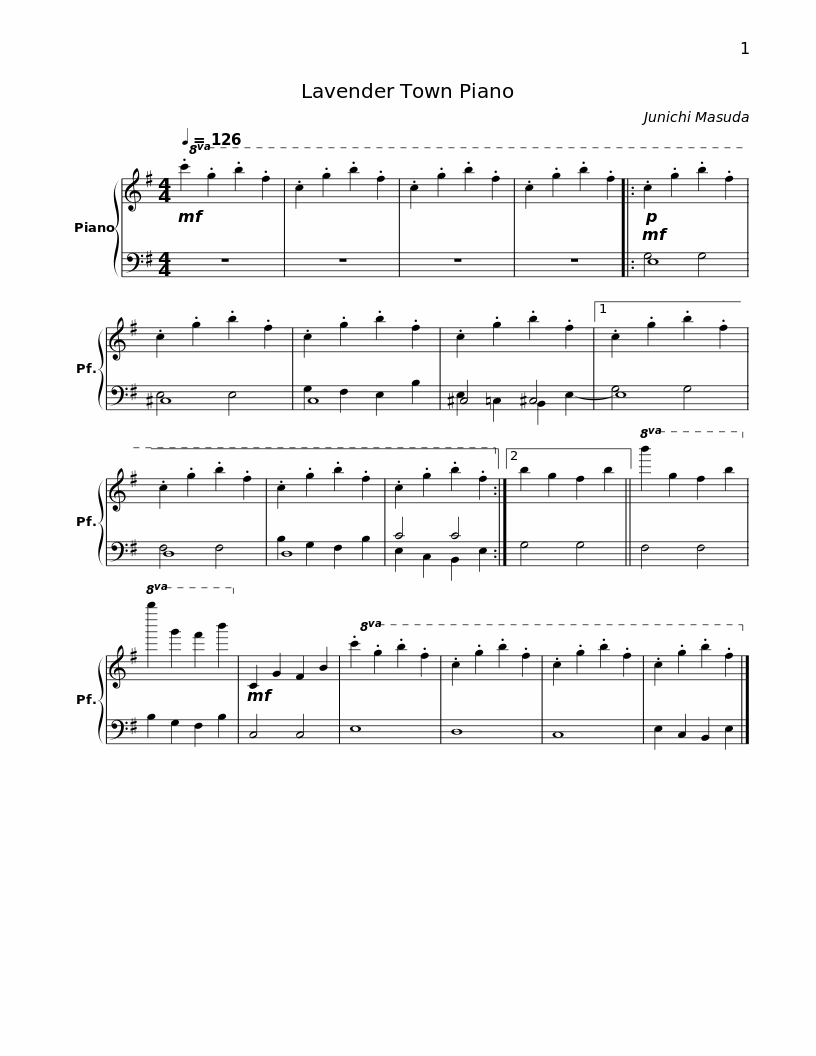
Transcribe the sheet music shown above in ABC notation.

X:1
%%score { 1 | ( 2 3 ) }
L:1/8
Q:1/4=126
M:4/4
I:linebreak $
K:G
V:1 treble
V:2 bass
V:3 bass
V:1
!mf!!8va(! .c'2 .g'2 .b'2 .f'2 | .c'2 .g'2 .b'2 .f'2 | .c'2 .g'2 .b'2 .f'2 | .c'2 .g'2 .b'2 .f'2 |:!p! .c'2 .g'2 .b'2 .f'2 | %5
 .c'2 .g'2 .b'2 .f'2 | .c'2 .g'2 .b'2 .f'2 | .c'2 .g'2 .b'2 .f'2 |1$ .c'2 .g'2 .b'2 .f'2 | .c'2 .g'2 .b'2 .f'2 | %10
 .c'2 .g'2 .b'2 .f'2 | .c'2 .g'2 .b'2 .f'2!8va)! :|2 b2 g2 f2 b2 ||!8va(! b'2 g'2 f'2 b'2!8va)! |!8va(! b''2 g''2 f''2 b''2!8va)! | %15
!mf! C2 G2 F2 B2 |$!8va(! .c'2 .g'2 .b'2 .f'2 | .c'2 .g'2 .b'2 .f'2 | .c'2 .g'2 .b'2 .f'2 | .c'2 .g'2 .b'2 .f'2!8va)! |] %20
V:2
 z8 | z8 | z8 | z8 |:!mf! E,8 | %5
 ^C,8 | C,8 | ^C,4 ^C,4 |1$ E,8 | D,8 | %10
 D,8 | C4 C4 :|2 G,4 G,4 || F,4 F,4 | B,2 G,2 F,2 B,2 | %15
 C,4 C,4 |$ E,8 | D,8 | C,8 | E,2 C,2 B,,2 E,2 |] %20
V:3
 x8 | x8 | x8 | x8 |: G,4 G,4 | %5
 E,4 E,4 | G,2 F,2 E,2 B,2 | E,2 =C,2 B,,2 E,2- |1$ G,4 G,4 | F,4 F,4 | %10
 B,2 G,2 F,2 B,2 | E,2 C,2 B,,2 E,2 :|2 x8 || x8 | x8 | %15
 x8 |$ x8 | x8 | x8 | x8 |] %20
